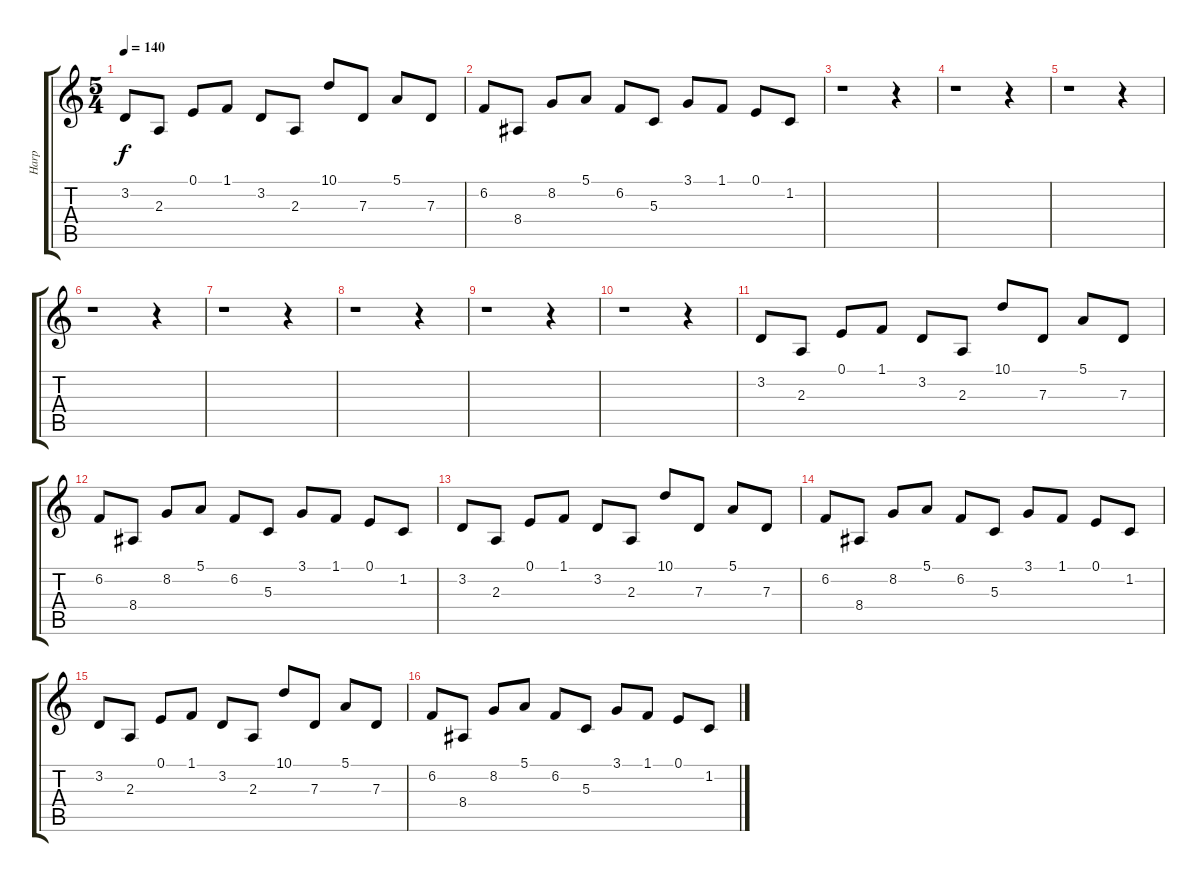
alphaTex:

\track ("Harp" "Harp") {instrument orchestralharp}
\staff {score tabs}
\tuning (E4 B3 G3 D3 A2 E2) {hide}
\ts (5 4)
\tempo 140
\clef g2
\ks c
3.2.8{dy f} 2.3.8 0.1.8 1.1.8 3.2.8 2.3.8 10.1.8 7.3.8 5.1.8 7.3.8 |
6.2.8 8.4.8 8.2.8 5.1.8 6.2.8 5.3.8 3.1.8 1.1.8 0.1.8 1.2.8 |
r.1 r.4 |
r.1 r.4 |
r.1 r.4 |
r.1 r.4 |
r.1 r.4 |
r.1 r.4 |
r.1 r.4 |
r.1 r.4 |
3.2.8 2.3.8 0.1.8 1.1.8 3.2.8 2.3.8 10.1.8 7.3.8 5.1.8 7.3.8 |
6.2.8 8.4.8 8.2.8 5.1.8 6.2.8 5.3.8 3.1.8 1.1.8 0.1.8 1.2.8 |
3.2.8 2.3.8 0.1.8 1.1.8 3.2.8 2.3.8 10.1.8 7.3.8 5.1.8 7.3.8 |
6.2.8 8.4.8 8.2.8 5.1.8 6.2.8 5.3.8 3.1.8 1.1.8 0.1.8 1.2.8 |
3.2.8 2.3.8 0.1.8 1.1.8 3.2.8 2.3.8 10.1.8 7.3.8 5.1.8 7.3.8 |
6.2.8 8.4.8 8.2.8 5.1.8 6.2.8 5.3.8 3.1.8 1.1.8 0.1.8 1.2.8
